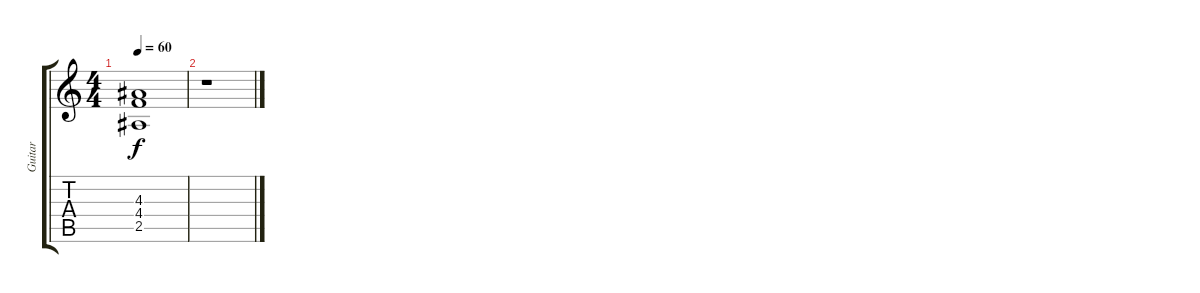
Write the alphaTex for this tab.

\track ("Guitar" "Guitar") {instrument distortionguitar}
\staff {score tabs}
\tuning (Eb4 Bb3 Gb3 Db3 Ab2 Eb2) {hide}
\ts (4 4)
\tempo 60
\clef g2
\ks c
(4.3{t} 4.4{t} 2.5{t}).1{dy f} |
r.1
